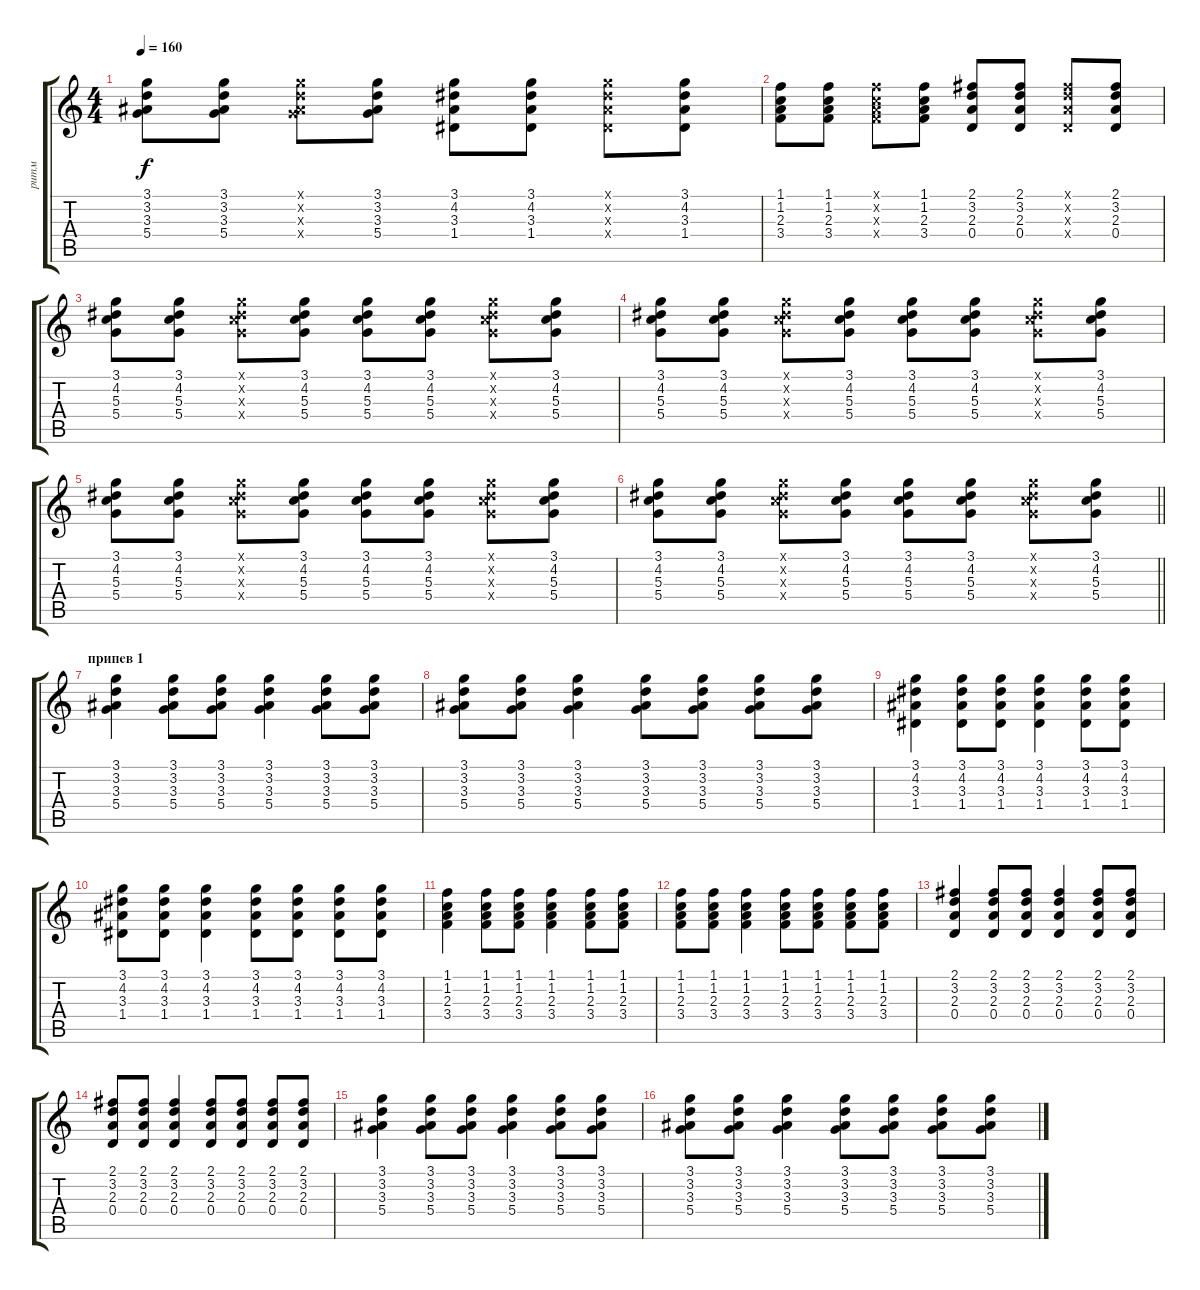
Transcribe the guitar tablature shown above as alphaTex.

\track ("ритм" "ритм") {instrument acousticguitarsteel}
\staff {score tabs}
\tuning (E4 B3 G3 D3 A2 E2) {hide}
\ts (4 4)
\tempo 160
\clef g2
\ks c
(3.1 3.2 3.3 5.4).8{dy f} (3.1 3.2 3.3 5.4).8 (3.1{x} 3.2{x} 3.3{x} 5.4{x}).8 (3.1 3.2 3.3 5.4).8 (3.1 4.2 3.3 1.4).8 (3.1 4.2 3.3 1.4).8 (3.1{x} 4.2{x} 3.3{x} 1.4{x}).8 (3.1 4.2 3.3 1.4).8 |
(1.1 1.2 2.3 3.4).8 (1.1 1.2 2.3 3.4).8 (1.1{x} 1.2{x} 2.3{x} 3.4{x}).8 (1.1 1.2 2.3 3.4).8 (2.1 3.2 2.3 0.4).8 (2.1 3.2 2.3 0.4).8 (2.1{x} 3.2{x} 2.3{x} 0.4{x}).8 (2.1 3.2 2.3 0.4).8 |
(3.1 4.2 5.3 5.4).8 (3.1 4.2 5.3 5.4).8 (3.1{x} 4.2{x} 5.3{x} 5.4{x}).8 (3.1 4.2 5.3 5.4).8 (3.1 4.2 5.3 5.4).8 (3.1 4.2 5.3 5.4).8 (3.1{x} 4.2{x} 5.3{x} 5.4{x}).8 (3.1 4.2 5.3 5.4).8 |
(3.1 4.2 5.3 5.4).8 (3.1 4.2 5.3 5.4).8 (3.1{x} 4.2{x} 5.3{x} 5.4{x}).8 (3.1 4.2 5.3 5.4).8 (3.1 4.2 5.3 5.4).8 (3.1 4.2 5.3 5.4).8 (3.1{x} 4.2{x} 5.3{x} 5.4{x}).8 (3.1 4.2 5.3 5.4).8 |
(3.1 4.2 5.3 5.4).8 (3.1 4.2 5.3 5.4).8 (3.1{x} 4.2{x} 5.3{x} 5.4{x}).8 (3.1 4.2 5.3 5.4).8 (3.1 4.2 5.3 5.4).8 (3.1 4.2 5.3 5.4).8 (3.1{x} 4.2{x} 5.3{x} 5.4{x}).8 (3.1 4.2 5.3 5.4).8 |
\barLineRight lightlight
(3.1 4.2 5.3 5.4).8 (3.1 4.2 5.3 5.4).8 (3.1{x} 4.2{x} 5.3{x} 5.4{x}).8 (3.1 4.2 5.3 5.4).8 (3.1 4.2 5.3 5.4).8 (3.1 4.2 5.3 5.4).8 (3.1{x} 4.2{x} 5.3{x} 5.4{x}).8 (3.1 4.2 5.3 5.4).8 |
\section ("" "припев 1")
(3.1 3.2 3.3 5.4).4 (3.1 3.2 3.3 5.4).8 (3.1 3.2 3.3 5.4).8 (3.1 3.2 3.3 5.4).4 (3.1 3.2 3.3 5.4).8 (3.1 3.2 3.3 5.4).8 |
(3.1 3.2 3.3 5.4).8 (3.1 3.2 3.3 5.4).8 (3.1 3.2 3.3 5.4).4 (3.1 3.2 3.3 5.4).8 (3.1 3.2 3.3 5.4).8 (3.1 3.2 3.3 5.4).8 (3.1 3.2 3.3 5.4).8 |
(3.1 4.2 3.3 1.4).4 (3.1 4.2 3.3 1.4).8 (3.1 4.2 3.3 1.4).8 (3.1 4.2 3.3 1.4).4 (3.1 4.2 3.3 1.4).8 (3.1 4.2 3.3 1.4).8 |
(3.1 4.2 3.3 1.4).8 (3.1 4.2 3.3 1.4).8 (3.1 4.2 3.3 1.4).4 (3.1 4.2 3.3 1.4).8 (3.1 4.2 3.3 1.4).8 (3.1 4.2 3.3 1.4).8 (3.1 4.2 3.3 1.4).8 |
(1.1 1.2 2.3 3.4).4 (1.1 1.2 2.3 3.4).8 (1.1 1.2 2.3 3.4).8 (1.1 1.2 2.3 3.4).4 (1.1 1.2 2.3 3.4).8 (1.1 1.2 2.3 3.4).8 |
(1.1 1.2 2.3 3.4).8 (1.1 1.2 2.3 3.4).8 (1.1 1.2 2.3 3.4).4 (1.1 1.2 2.3 3.4).8 (1.1 1.2 2.3 3.4).8 (1.1 1.2 2.3 3.4).8 (1.1 1.2 2.3 3.4).8 |
(2.1 3.2 2.3 0.4).4 (2.1 3.2 2.3 0.4).8 (2.1 3.2 2.3 0.4).8 (2.1 3.2 2.3 0.4).4 (2.1 3.2 2.3 0.4).8 (2.1 3.2 2.3 0.4).8 |
(2.1 3.2 2.3 0.4).8 (2.1 3.2 2.3 0.4).8 (2.1 3.2 2.3 0.4).4 (2.1 3.2 2.3 0.4).8 (2.1 3.2 2.3 0.4).8 (2.1 3.2 2.3 0.4).8 (2.1 3.2 2.3 0.4).8 |
(3.1 3.2 3.3 5.4).4 (3.1 3.2 3.3 5.4).8 (3.1 3.2 3.3 5.4).8 (3.1 3.2 3.3 5.4).4 (3.1 3.2 3.3 5.4).8 (3.1 3.2 3.3 5.4).8 |
(3.1 3.2 3.3 5.4).8 (3.1 3.2 3.3 5.4).8 (3.1 3.2 3.3 5.4).4 (3.1 3.2 3.3 5.4).8 (3.1 3.2 3.3 5.4).8 (3.1 3.2 3.3 5.4).8 (3.1 3.2 3.3 5.4).8
